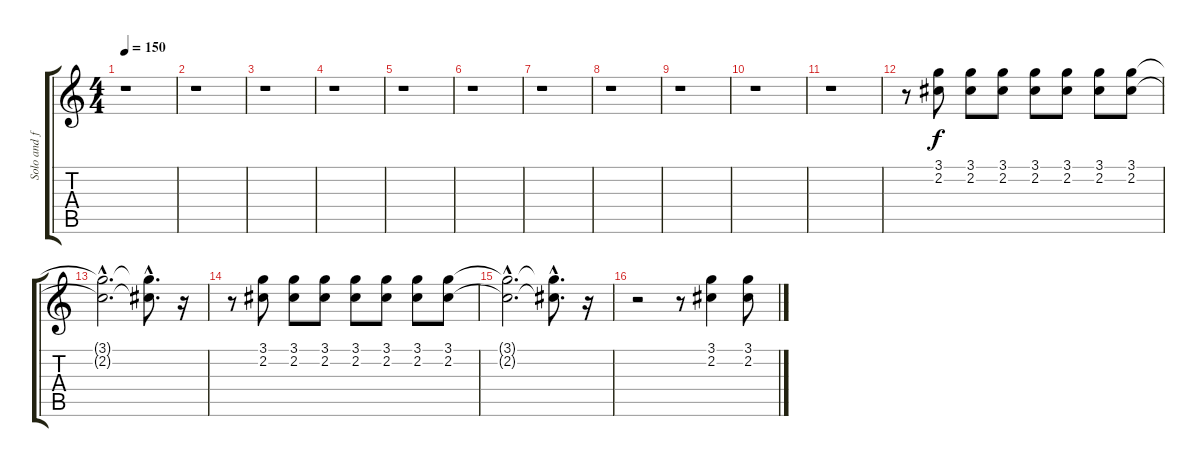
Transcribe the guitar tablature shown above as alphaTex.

\track ("Solo and fills" "Solo and f") {instrument overdrivenguitar}
\staff {score tabs}
\tuning (E4 B3 G3 D3 A2 E2) {hide}
\ts (4 4)
\tempo 150
\clef g2
\ks c
r.1{dy f} |
r.1 |
r.1 |
r.1 |
r.1 |
r.1 |
r.1 |
r.1 |
r.1 |
r.1 |
r.1 |
r.8 (3.1 2.2).8 (3.1 2.2).8 (3.1 2.2).8 (3.1 2.2).8 (3.1 2.2).8 (3.1 2.2).8 (3.1 2.2).8 |
(3.1{hac t} 2.2{hac t}).2{d} (3.1{hac t} 2.2{hac t}).8{d} r.16 |
r.8 (3.1 2.2).8 (3.1 2.2).8 (3.1 2.2).8 (3.1 2.2).8 (3.1 2.2).8 (3.1 2.2).8 (3.1 2.2).8 |
(3.1{hac t} 2.2{hac t}).2{d} (3.1{hac t} 2.2{hac t}).8{d} r.16 |
r.2 r.8 (3.1 2.2).4 (3.1 2.2).8
